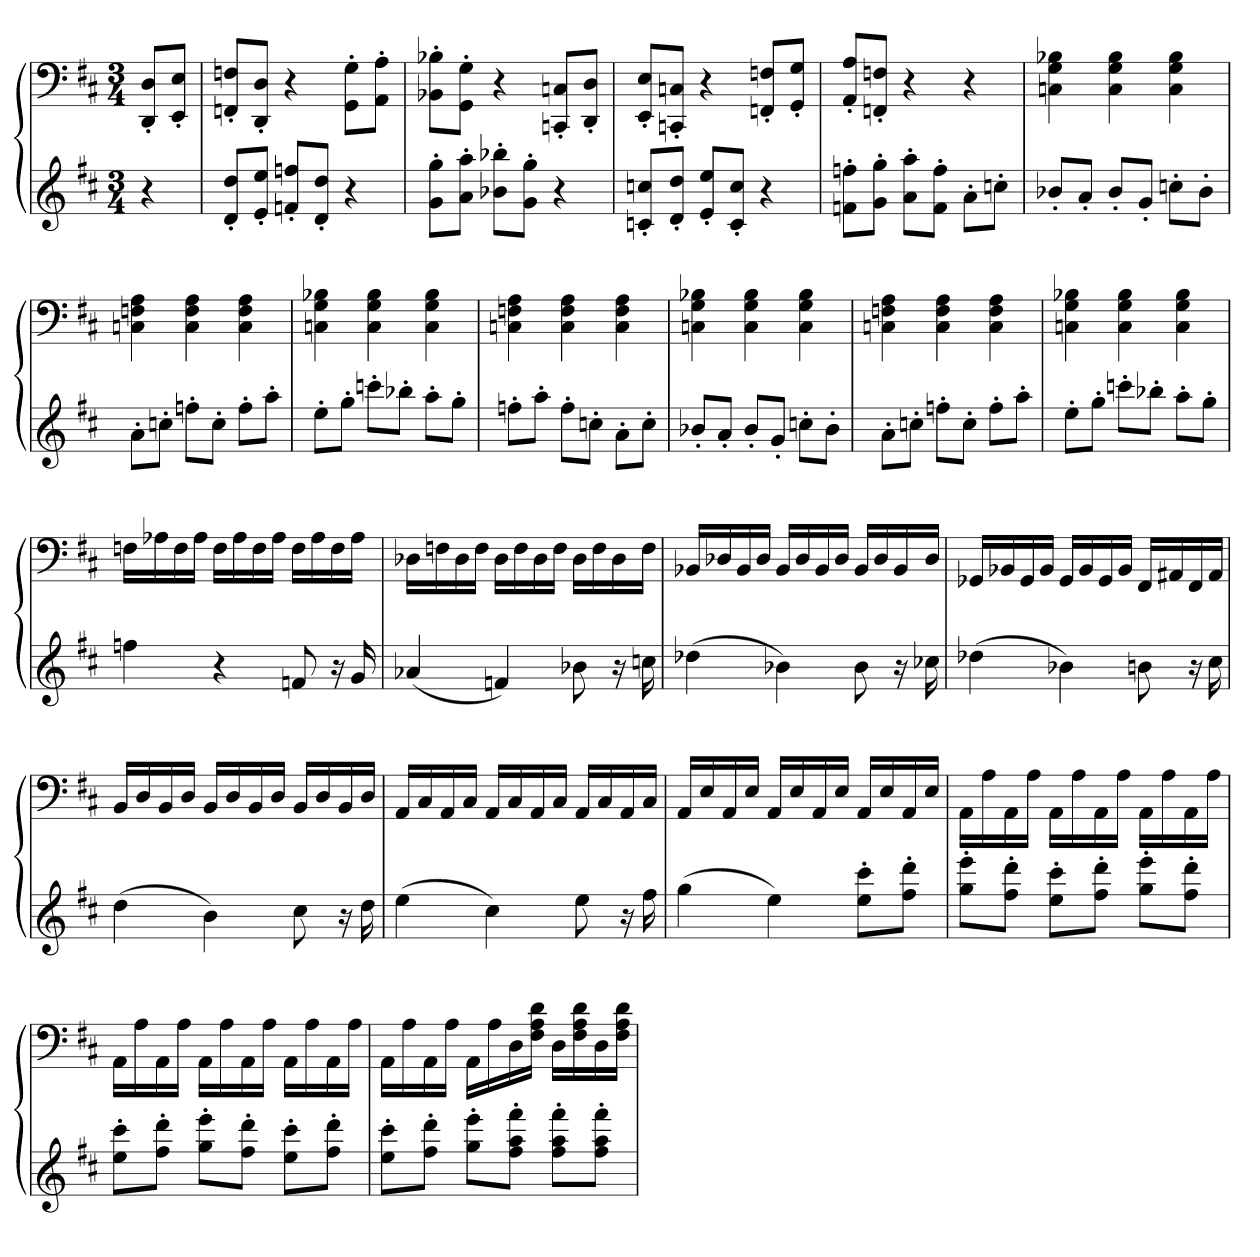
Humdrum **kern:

**kern	**kern
*part1	*part1
*staff2	*staff1
*clefG2	*clefF4
*k[f#c#]	*k[f#c#]
*D:	*D:
*M3/4	*M3/4
=	=
4r	8DD' 8D'L
.	8EE' 8E'J
=	=
8d' 8dd'L	8FFn' 8Fn'L
8e' 8ee'J	8DD' 8D'J
8fn' 8ffn'L	4r
8d' 8dd'J	.
4r	8GG' 8G'L
.	8AA' 8A'J
=	=
8g' 8gg'L	8BB-X' 8B-X'L
8a' 8aa'J	8GG' 8G'J
8b-X' 8bb-X'L	4r
8g' 8gg'J	.
4r	8CCn' 8Cn'L
.	8DD' 8D'J
=	=
8cn' 8ccn'L	8EE' 8E'L
8d' 8dd'J	8CCn' 8Cn'J
8e' 8ee'L	4r
8c' 8cc'J	.
4r	8FFn' 8Fn'L
.	8GG' 8G'J
=	=
8fn' 8ffn'L	8AA' 8A'L
8g' 8gg'J	8FFn' 8Fn'J
8a' 8aa'L	4r
8f' 8ff'J	.
8a'L	4r
8ccn'J	.
=	=
8b-X'L	4Cn 4G 4B-X
8a'J	.
8b-'L	4C 4G 4B-
8g'J	.
8ccn'L	4C 4G 4B-
8b-'J	.
=	=
8a'L	4Cn 4Fn 4A
8ccn'J	.
8ffn'L	4C 4F 4A
8cc'J	.
8ff'L	4C 4F 4A
8aa'J	.
=	=
8ee'L	4Cn 4G 4B-X
8gg'J	.
8cccn'L	4C 4G 4B-
8bb-X'J	.
8aa'L	4C 4G 4B-
8gg'J	.
=	=
8ffn'L	4Cn 4Fn 4A
8aa'J	.
8ff'L	4C 4F 4A
8ccn'J	.
8a'L	4C 4F 4A
8cc'J	.
=	=
8b-X'L	4Cn 4G 4B-X
8a'J	.
8b-'L	4C 4G 4B-
8g'J	.
8ccn'L	4C 4G 4B-
8b-'J	.
=	=
8a'L	4Cn 4Fn 4A
8ccn'J	.
8ffn'L	4C 4F 4A
8cc'J	.
8ff'L	4C 4F 4A
8aa'J	.
=	=
8ee'L	4Cn 4G 4B-X
8gg'J	.
8cccn'L	4C 4G 4B-
8bb-X'J	.
8aa'L	4C 4G 4B-
8gg'J	.
=	=
4ffn	16FnLL
.	16A-X
.	16F
.	16A-JJ
4r	16FLL
.	16A-
.	16F
.	16A-JJ
8fn	16FLL
.	16A-
16r	16F
16g	16A-JJ
=	=
(4a-X	16D-XLL
.	16Fn
.	16D-
.	16FJJ
4fn)	16D-LL
.	16F
.	16D-
.	16FJJ
8b-X	16D-LL
.	16F
16r	16D-
16ccn	16FJJ
=	=
(4dd-X	16BB-XLL
.	16D-X
.	16BB-
.	16D-JJ
4b-X)	16BB-LL
.	16D-
.	16BB-
.	16D-JJ
8b-	16BB-LL
.	16D-
16r	16BB-
16cc-X	16D-JJ
=	=
(4dd-X	16GG-XLL
.	16BB-X
.	16GG-
.	16BB-JJ
4b-X)	16GG-LL
.	16BB-
.	16GG-
.	16BB-JJ
8bn	16FF#LL
.	16AA#X
16r	16FF#
16cc#	16AA#JJ
=	=
(4dd	16BBLL
.	16D
.	16BB
.	16DJJ
4b)	16BBLL
.	16D
.	16BB
.	16DJJ
8cc#	16BBLL
.	16D
16r	16BB
16dd	16DJJ
=	=
(4ee	16AALL
.	16C#
.	16AA
.	16C#JJ
4cc#)	16AALL
.	16C#
.	16AA
.	16C#JJ
8ee	16AALL
.	16C#
16r	16AA
16ff#	16C#JJ
=	=
(4gg	16AALL
.	16E
.	16AA
.	16EJJ
4ee)	16AALL
.	16E
.	16AA
.	16EJJ
8ee' 8ccc#'L	16AALL
.	16E
8ff#' 8ddd'J	16AA
.	16EJJ
=	=
8gg' 8eee'L	16AALL
.	16A
8ff#' 8ddd'J	16AA
.	16AJJ
8ee' 8ccc#'L	16AALL
.	16A
8ff#' 8ddd'J	16AA
.	16AJJ
8gg' 8eee'L	16AALL
.	16A
8ff#' 8ddd'J	16AA
.	16AJJ
=	=
8ee' 8ccc#'L	16AALL
.	16A
8ff#' 8ddd'J	16AA
.	16AJJ
8gg' 8eee'L	16AALL
.	16A
8ff#' 8ddd'J	16AA
.	16AJJ
8ee' 8ccc#'L	16AALL
.	16A
8ff#' 8ddd'J	16AA
.	16AJJ
=	=
8ee' 8ccc#'L	16AALL
.	16A
8ff#' 8ddd'J	16AA
.	16AJJ
8gg' 8eee'L	16AALL
.	16A
8ff#' 8aa' 8fff#'J	16D
.	16F# 16A 16dJJ
8ff#' 8aa' 8fff#'L	16DLL
.	16F# 16A 16d
8ff#' 8aa' 8fff#'J	16D
.	16F# 16A 16dJJ
=	=
*-	*-
